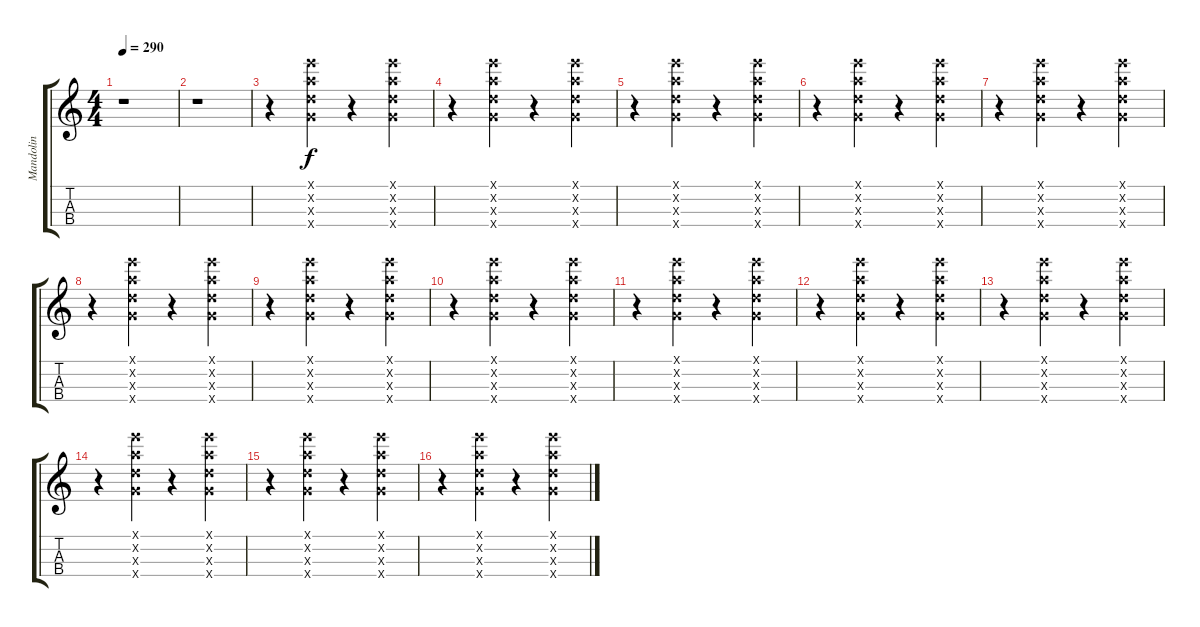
\track ("Mandolin" "Mandolin") {instrument acousticguitarnylon}
\staff {score tabs}
\tuning (E5 A4 D4 G3) {hide}
\ts (4 4)
\tempo 290
\clef g2
\ks c
r.1{dy f instrument acousticguitarnylon} |
r.1 |
r.4 (0.1{x} 0.2{x} 0.3{x} 0.4{x}).4 r.4 (0.1{x} 0.2{x} 0.3{x} 0.4{x}).4 |
r.4 (0.1{x} 0.2{x} 0.3{x} 0.4{x}).4 r.4 (0.1{x} 0.2{x} 0.3{x} 0.4{x}).4 |
r.4 (0.1{x} 0.2{x} 0.3{x} 0.4{x}).4 r.4 (0.1{x} 0.2{x} 0.3{x} 0.4{x}).4 |
r.4 (0.1{x} 0.2{x} 0.3{x} 0.4{x}).4 r.4 (0.1{x} 0.2{x} 0.3{x} 0.4{x}).4 |
r.4 (0.1{x} 0.2{x} 0.3{x} 0.4{x}).4 r.4 (0.1{x} 0.2{x} 0.3{x} 0.4{x}).4 |
r.4 (0.1{x} 0.2{x} 0.3{x} 0.4{x}).4 r.4 (0.1{x} 0.2{x} 0.3{x} 0.4{x}).4 |
r.4 (0.1{x} 0.2{x} 0.3{x} 0.4{x}).4 r.4 (0.1{x} 0.2{x} 0.3{x} 0.4{x}).4 |
r.4 (0.1{x} 0.2{x} 0.3{x} 0.4{x}).4 r.4 (0.1{x} 0.2{x} 0.3{x} 0.4{x}).4 |
r.4 (0.1{x} 0.2{x} 0.3{x} 0.4{x}).4 r.4 (0.1{x} 0.2{x} 0.3{x} 0.4{x}).4 |
r.4 (0.1{x} 0.2{x} 0.3{x} 0.4{x}).4 r.4 (0.1{x} 0.2{x} 0.3{x} 0.4{x}).4 |
r.4 (0.1{x} 0.2{x} 0.3{x} 0.4{x}).4 r.4 (0.1{x} 0.2{x} 0.3{x} 0.4{x}).4 |
r.4 (0.1{x} 0.2{x} 0.3{x} 0.4{x}).4 r.4 (0.1{x} 0.2{x} 0.3{x} 0.4{x}).4 |
r.4 (0.1{x} 0.2{x} 0.3{x} 0.4{x}).4 r.4 (0.1{x} 0.2{x} 0.3{x} 0.4{x}).4 |
r.4 (0.1{x} 0.2{x} 0.3{x} 0.4{x}).4 r.4 (0.1{x} 0.2{x} 0.3{x} 0.4{x}).4
